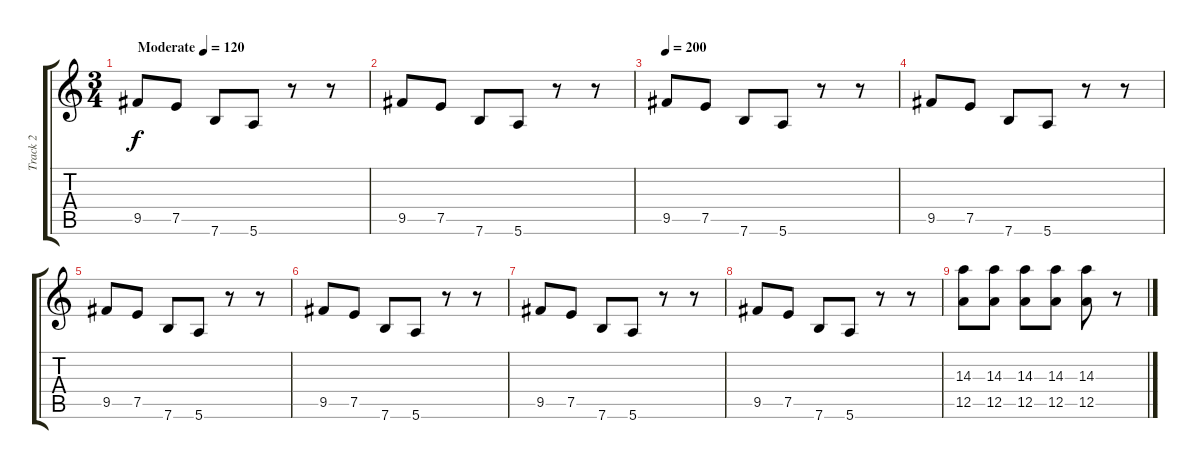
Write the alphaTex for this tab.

\track ("Track 2" "Track 2") {instrument electricguitarclean}
\staff {score tabs}
\tuning (E4 B3 G3 D3 A2 E2) {hide}
\ts (3 4)
\tempo (120 "Moderate")
\clef g2
\ks c
9.5.8{dy f instrument electricguitarclean} 7.5.8 7.6.8 5.6.8 r.8 r.8 |
9.5.8 7.5.8 7.6.8 5.6.8 r.8 r.8 |
\tempo 200
9.5.8 7.5.8 7.6.8 5.6.8 r.8 r.8 |
9.5.8 7.5.8 7.6.8 5.6.8 r.8 r.8 |
9.5.8 7.5.8 7.6.8 5.6.8 r.8 r.8 |
9.5.8 7.5.8 7.6.8 5.6.8 r.8 r.8 |
9.5.8 7.5.8 7.6.8 5.6.8 r.8 r.8 |
9.5.8 7.5.8 7.6.8 5.6.8 r.8 r.8 |
(14.3 12.5).8 (14.3 12.5).8 (14.3 12.5).8 (14.3 12.5).8 (14.3 12.5).8 r.8
